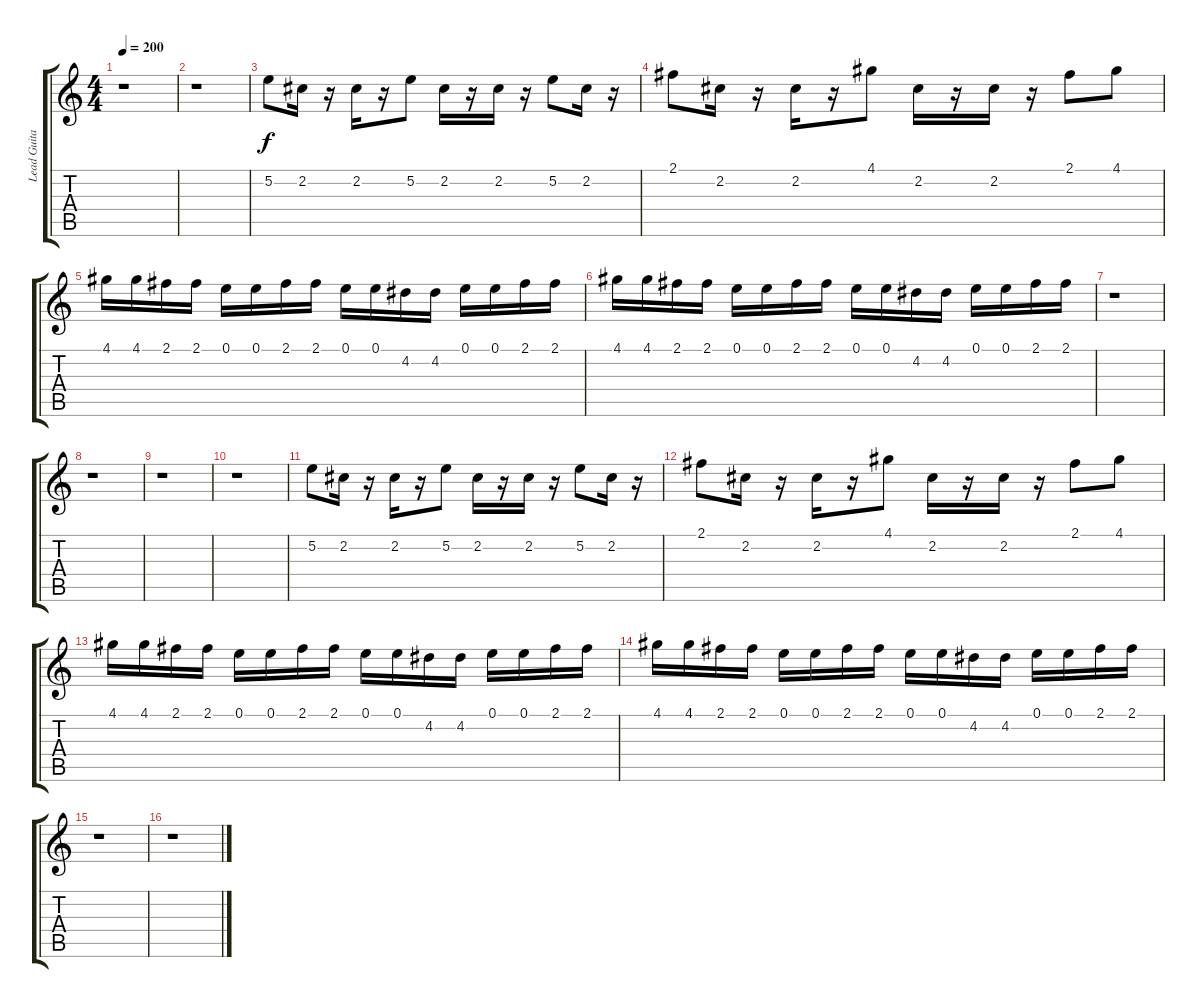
\track ("Lead Guitar (Li)" "Lead Guita") {instrument distortionguitar}
\staff {score tabs}
\tuning (E4 B3 G3 D3 A2 E2) {hide}
\ts (4 4)
\tempo 200
\clef g2
\ks c
r.1{dy mf} |
r.1 |
5.2.8{dy f volume 12} 2.2.16 r.16 2.2.16 r.16 5.2.8 2.2.16 r.16 2.2.16 r.16 5.2.8 2.2.16 r.16 |
2.1.8 2.2.16 r.16 2.2.16 r.16 4.1.8 2.2.16 r.16 2.2.16 r.16 2.1.8 4.1.8 |
4.1.16 4.1.16 2.1.16 2.1.16 0.1.16 0.1.16 2.1.16 2.1.16 0.1.16 0.1.16 4.2.16 4.2.16 0.1.16 0.1.16 2.1.16 2.1.16 |
4.1.16 4.1.16 2.1.16 2.1.16 0.1.16 0.1.16 2.1.16 2.1.16 0.1.16 0.1.16 4.2.16 4.2.16 0.1.16 0.1.16 2.1.16 2.1.16 |
r.1 |
r.1 |
r.1 |
r.1 |
5.2.8 2.2.16 r.16 2.2.16 r.16 5.2.8 2.2.16 r.16 2.2.16 r.16 5.2.8 2.2.16 r.16 |
2.1.8 2.2.16 r.16 2.2.16 r.16 4.1.8 2.2.16 r.16 2.2.16 r.16 2.1.8 4.1.8 |
4.1.16 4.1.16 2.1.16 2.1.16 0.1.16 0.1.16 2.1.16 2.1.16 0.1.16 0.1.16 4.2.16 4.2.16 0.1.16 0.1.16 2.1.16 2.1.16 |
4.1.16 4.1.16 2.1.16 2.1.16 0.1.16 0.1.16 2.1.16 2.1.16 0.1.16 0.1.16 4.2.16 4.2.16 0.1.16 0.1.16 2.1.16 2.1.16 |
r.1 |
r.1
